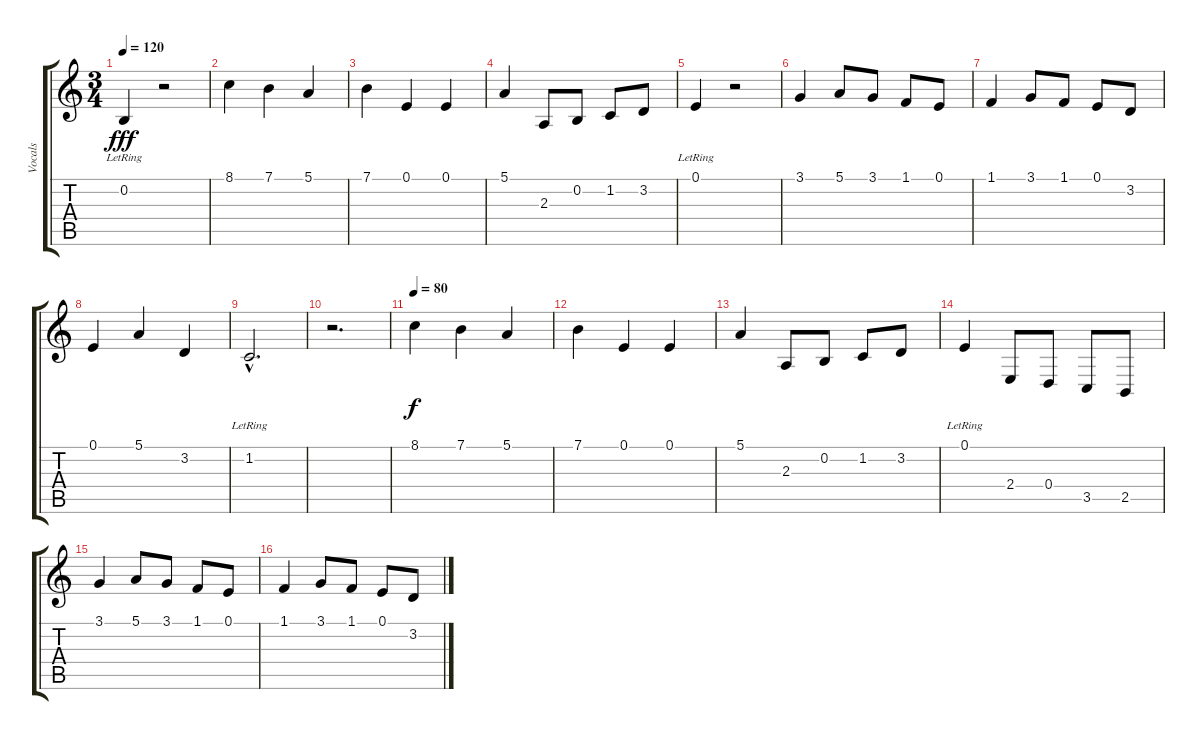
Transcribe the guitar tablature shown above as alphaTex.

\track ("Vocals" "Vocals") {instrument lead6voice}
\staff {score tabs}
\tuning (E4 B3 G3 D3 A2 E2) {hide}
\ts (3 4)
\tempo 120
\clef g2
\ks c
0.2{lr}.4{dy fff} r.2 |
8.1.4 7.1.4 5.1.4 |
7.1.4 0.1.4 0.1.4 |
5.1.4 2.3.8 0.2.8 1.2.8 3.2.8 |
0.1{lr}.4 r.2 |
3.1.4 5.1.8 3.1.8 1.1.8 0.1.8 |
1.1.4 3.1.8 1.1.8 0.1.8 3.2.8 |
0.1.4 5.1.4 3.2.4 |
1.2{hac lr}.2{d} |
r.2{d} |
\tempo 80
8.1.4{dy f volume 12} 7.1.4 5.1.4 |
7.1.4 0.1.4 0.1.4 |
5.1.4 2.3.8 0.2.8 1.2.8 3.2.8 |
0.1{lr}.4 2.4.8 0.4.8 3.5.8 2.5.8 |
3.1.4 5.1.8 3.1.8 1.1.8 0.1.8 |
1.1.4 3.1.8 1.1.8 0.1.8 3.2.8
